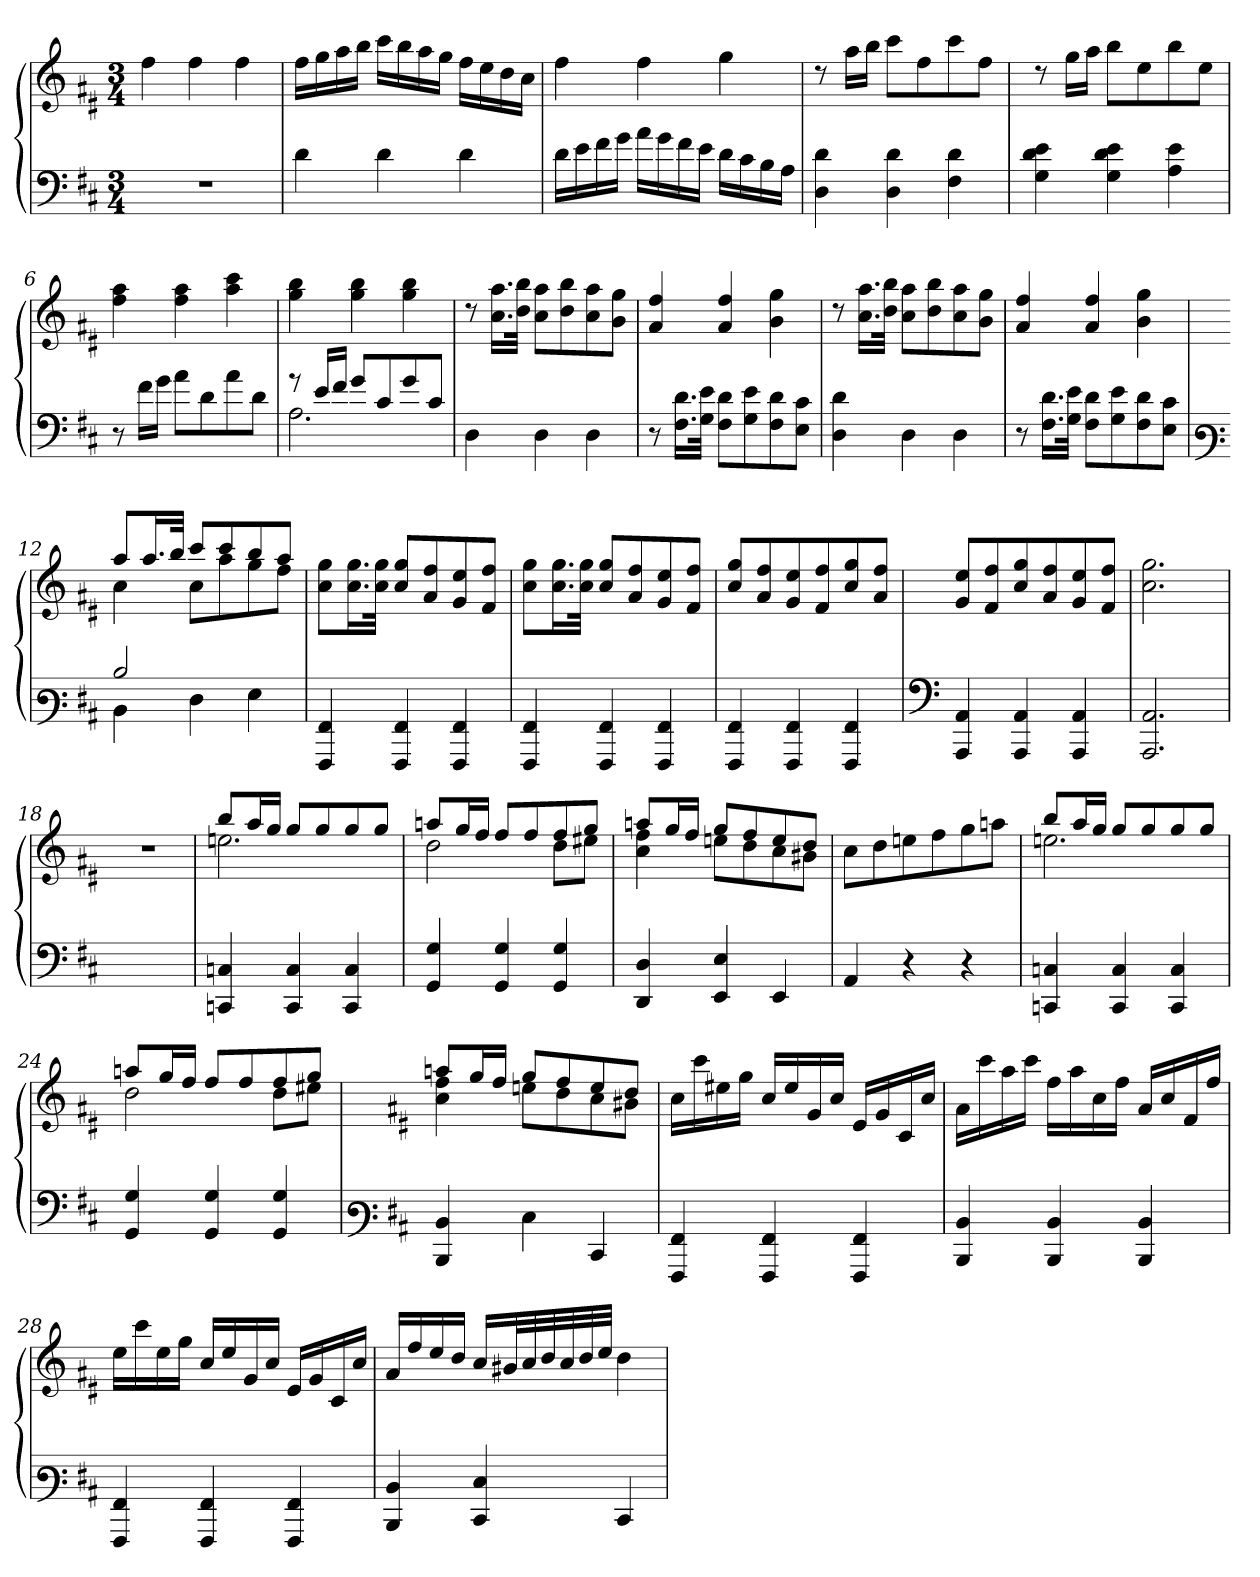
**kern	**kern
*part1	*part1
*staff2	*staff1
*clefF4	*clefG3
*k[f#c#]	*k[f#c#]
*M3/4	*M3/4
=1	=1
2.r	(>4dd\
.	4dd\
.	4dd\
=2	=2
4d\	16dd\LL
.	16ee\
.	16ff#\
.	16gg\JJ
4d\	16aa\LL
.	16gg\
.	16ff#\
.	16ee\JJ
4d\	16dd\LL
.	16cc#\
.	16b\
.	16a\JJ
=3	=3
16d\LL	4dd\
16e\	.
16f#\	.
16g\JJ	.
16a\LL	4dd\
16g\	.
16f#\	.
16e\JJ	.
16d\LL	4ee\
16c#\	.
16B\	.
16A\JJ	.
!!LO:LB:g=z
=4	=4
4D\ 4d\	8rb
.	16ff#\LL
.	16gg\JJ
4D\ 4d\	8aa\L
.	8dd\
4F#\ 4d\	8aa\
.	8dd\J
=5	=5
4G\ 4d\ 4e\	8rb
.	16ee\LL
.	16ff#\JJ
4G\ 4d\ 4e\	8gg\L
.	8cc#\
4A\ 4e\	8gg\
.	8cc#\J
=6	=6
8r	4dd\ 4ff#\
16f#\LL	.
16g\JJ	.
8a\L	4dd\ 4ff#\
8d\	.
8a\	4ff#\ 4aa\
8d\J	.
=7	=7
*^	*
8rf	2.A\	4ee\ 4gg\
16e/LL	.	.
16f#/JJ	.	.
8g/L	.	4ee\ 4gg\
8c#/	.	.
8g/	.	4ee\ 4gg\
8c#/J	.	.
*v	*v	*
!!LO:LB:g=z
=8	=8
4D\	8rb
.	16.a\ 16.ff#\LL
.	32b\ 32gg\JJk
4D\	8a\ 8ff#\L
.	8b\ 8gg\
4D\	8a\ 8ff#\
.	8g\ 8ee\J
=9	=9
8r	4f#/ 4dd/
16.F#\ 16.d\LL	.
32G\ 32e\JJk	.
8F#\ 8d\L	4f#/ 4dd/
8G\ 8e\	.
8F#\ 8d\	4g\ 4ee\
8E\ 8c#\J	.
=10	=10
4D\ 4d\	8rb
.	16.a\ 16.ff#\LL
.	32b\ 32gg\JJk
4D\	8a\ 8ff#\L
.	8b\ 8gg\
4D\	8a\ 8ff#\
.	8g\ 8ee\J
=11	=11
8r	4f#/ 4dd/
16.F#\ 16.d\LL	.
32G\ 32e\JJk	.
8F#\ 8d\L	4f#/ 4dd/
8G\ 8e\	.
8F#\ 8d\	4g\ 4ee\
8E\ 8c#\J	.
!!LO:LB:g=z
=12	=12
*clefF3	*
*^	*^
2d/	4D\	8ff#/L	4a\
.	.	16.ff#/L	.
.	.	32gg/JJk	.
.	4F#\	8aa/L	8a\L
.	.	8aa/	8ff#\
4ryy	4G\	8gg/	8ee\
.	.	8ff#/J	8dd\J
*v	*v	*	*
*	*v	*v
=13	=13
4AAA/ 4AA/	8a\ 8ee\L
.	16.a\ 16.ee\L
.	32a\ 32ee\JJk
4AAA/ 4AA/	8a/ 8ee/L
.	8f#/ 8dd/
4AAA/ 4AA/	8e/ 8cc#/
.	8d/ 8dd/J
=14	=14
4AAA/ 4AA/	8a\ 8ee\L
.	16.a\ 16.ee\L
.	32a\ 32ee\JJk
4AAA/ 4AA/	8a/ 8ee/L
.	8f#/ 8dd/
4AAA/ 4AA/	8e/ 8cc#/
.	8d/ 8dd/J
=15	=15
4AAA/ 4AA/	8a/ 8ee/L
.	8f#/ 8dd/
4AAA/ 4AA/	8e/ 8cc#/
.	8d/ 8dd/
4AAA/ 4AA/	8a/ 8ee/
.	8f#/ 8dd/J
!!LO:LB:g=z
=16	=16
*clefF4	*
4AAA/ 4AA/	8e/ 8cc#/L
.	8d/ 8dd/
4AAA/ 4AA/	8a/ 8ee/
.	8f#/ 8dd/
4AAA/ 4AA/	8e/ 8cc#/
.	8d/ 8dd/J
=17	=17
2.AAA/ 2.AA/	2.a\ 2.ee\
=18	=18
2.ryy	2.r
=19	=19
*	*^
4CCn/ 4Cn/	8gg/L	2.ccn\
.	16ff#/L	.
.	16ee/JJ	.
4CC/ 4C/	8ee/L	.
.	8ee/	.
4CC/ 4C/	8ee/	.
.	8ee/J	.
=20	=20	=20
4GG/ 4G/	(8ffn/L	2b\
.	16ee/L	.
.	16dd/JJ	.
4GG/ 4G/	8dd/L	.
.	8dd/	.
4GG/ 4G/	8dd/	8b\L
.	8ee/J	8cc#X\J
!!LO:LB:g=z	!!
=21	=21	=21
4DD/ 4D/	8ffn/L	4a\ 4dd\
.	16ee/L	.
.	16dd/JJ	.
4EE/ 4E/	8ee/L	8ccn\L
.	8dd/	8b\
4EE/	8cc/	8a\
.	8b/J	8g#X\J
*	*v	*v
=22	=22
4AA/	8a\L
.	8b\
4r	8ccn\
.	8dd\
4r	8ee\
.	8ffn\J
=23	=23
*	*^
4CCn/ 4Cn/	8gg/L	2.ccn\
.	16ff#/L	.
.	16ee/JJ	.
4CC/ 4C/	8ee/L	.
.	8ee/	.
4CC/ 4C/	8ee/	.
.	8ee/J	.
=24	=24	=24
4GG/ 4G/	8ffn/L	2b\
.	16ee/L	.
.	16dd/JJ	.
4GG/ 4G/	8dd/L	.
.	8dd/	.
4GG/ 4G/	8dd/	8b\L
.	8ee/J	8cc#X\J
!!LO:PB:g=z	!!
=25	=25	=25
*clefF3	*	*
*k[f#c#]	*k[f#c#]	*
4DD/ 4D/	(8ffn/L	4a\ 4dd\
.	16ee/L	.
.	16dd/JJ	.
4E\	8ee/L	8ccn\L
.	8dd/	8b\
4EE/	8cc/	8a\
.	8b/J	8g#X\J
*	*v	*v
=26	=26
4AAA/ 4AA/	16a\LL
.	16aa\
.	16cc#X\
.	16ee\JJ
4AAA/ 4AA/	16a/LL
.	16cc#/
.	16e/
.	16a/JJ
4AAA/ 4AA/	16c#/LL
.	16e/
.	16A/
.	16a/JJ
=27	=27
4DD/ 4D/	16f#\LL
.	16aa\
.	16ff#\
.	16aa\JJ
4DD/ 4D/	16dd\LL
.	16ff#\
.	16a\
.	16dd\JJ
4DD/ 4D/	16f#/LL
.	16a/
.	16d/
.	16dd/JJ
!!LO:LB:g=z
=28	=28
4AAA/ 4AA/	16cc#\LL
.	16aa\
.	16cc#\
.	16ee\JJ
4AAA/ 4AA/	16a/LL
.	16cc#/
.	16e/
.	16a/JJ
4AAA/ 4AA/	16c#/LL
.	16e/
.	16A/
.	16a/JJ
=29	=29
4DD/ 4D/	16f#/LL
.	16dd/
.	16cc#/
.	16b/JJ
4EE/ 4E/	16a/LL
.	32g#X/L
.	32a/
.	32b/
.	32a/
.	32b/
.	32cc#/JJJ
4EE/	4b\
=	=
*-	*-
